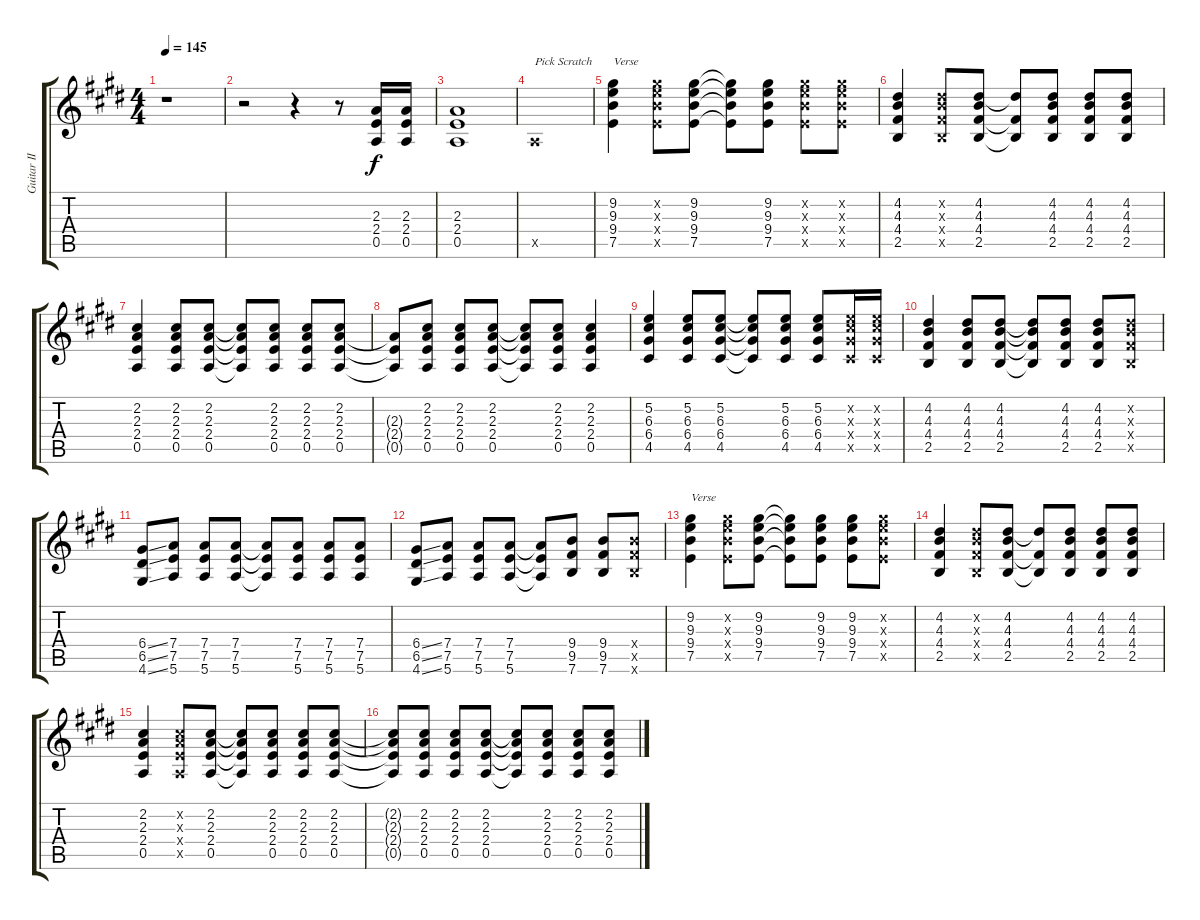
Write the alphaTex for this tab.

\track ("Guitar II" "Guitar II") {instrument overdrivenguitar}
\staff {score tabs}
\tuning (E4 B3 G3 D3 A2 E2) {hide}
\ts (4 4)
\tempo 145
\clef g2
\ks e
r.1{dy f} |
r.2 r.4 r.8 (2.3 2.4 0.5).16 (2.3 2.4 0.5).16 |
(2.3 2.4 0.5).1 |
0.5{x}.1{txt "Pick Scratch"} |
(9.2 9.3 9.4 7.5).4{txt "Verse"} (9.2{x} 9.3{x} 9.4{x} 7.5{x}).8 (9.2 9.3 9.4 7.5).8 (9.2{t} 9.3{t} 9.4{t} 7.5{t}).8 (9.2 9.3 9.4 7.5).8 (9.2{x} 9.3{x} 9.4{x} 7.5{x}).8 (9.2{x} 9.3{x} 9.4{x} 7.5{x}).8 |
(4.2 4.3 4.4 2.5).4 (4.2{x} 4.3{x} 4.4{x} 2.5{x}).8 (4.2 4.3 4.4 2.5).8 (4.2{t} 4.4{t} 2.5{t}).8 (4.2 4.3 4.4 2.5).8 (4.2 4.3 4.4 2.5).8 (4.2 4.3 4.4 2.5).8 |
(2.2 2.3 2.4 0.5).4 (2.2 2.3 2.4 0.5).8 (2.2 2.3 2.4 0.5).8 (2.2{t} 2.3{t} 2.4{t} 0.5{t}).8 (2.2 2.3 2.4 0.5).8 (2.2 2.3 2.4 0.5).8 (2.2 2.3 2.4 0.5).8 |
(2.3{t} 2.4{t} 0.5{t}).8 (2.2 2.3 2.4 0.5).8 (2.2 2.3 2.4 0.5).8 (2.2 2.3 2.4 0.5).8 (2.2{t} 2.3{t} 2.4{t} 0.5{t}).8 (2.2 2.3 2.4 0.5).8 (2.2 2.3 2.4 0.5).4 |
(5.2 6.3 6.4 4.5).4 (5.2 6.3 6.4 4.5).8 (5.2 6.3 6.4 4.5).8 (5.2{t} 6.3{t} 6.4{t} 4.5{t}).8 (5.2 6.3 6.4 4.5).8 (5.2 6.3 6.4 4.5).8 (5.2{x} 6.3{x} 6.4{x} 4.5{x}).16 (5.2{x} 6.3{x} 6.4{x} 4.5{x}).16 |
(4.2 4.3 4.4 2.5).4 (4.2 4.3 4.4 2.5).8 (4.2 4.3 4.4 2.5).8 (4.2{t} 4.3{t} 4.4{t} 2.5{t}).8 (4.2 4.3 4.4 2.5).8 (4.2 4.3 4.4 2.5).8 (4.2{x} 4.3{x} 4.4{x} 2.5{x}).8 |
(6.4{ss} 6.5{ss} 4.6{ss}).8 (7.4 7.5 5.6).8 (7.4 7.5 5.6).8 (7.4 7.5 5.6).8 (7.4{t} 7.5{t} 5.6{t}).8 (7.4 7.5 5.6).8 (7.4 7.5 5.6).8 (7.4 7.5 5.6).8 |
(6.4{ss} 6.5{ss} 4.6{ss}).8 (7.4 7.5 5.6).8 (7.4 7.5 5.6).8 (7.4 7.5 5.6).8 (7.4{t} 7.5{t} 5.6{t}).8 (9.4 9.5 7.6).8 (9.4 9.5 7.6).8 (9.4{x} 9.5{x} 7.6{x}).8 |
(9.2 9.3 9.4 7.5).4{txt "Verse"} (9.2{x} 9.3{x} 9.4{x} 7.5{x}).8 (9.2 9.3 9.4 7.5).8 (9.2{t} 9.3{t} 9.4{t} 7.5{t}).8 (9.2 9.3 9.4 7.5).8 (9.2 9.3 9.4 7.5).8 (9.2{x} 9.3{x} 9.4{x} 7.5{x}).8 |
(4.2 4.3 4.4 2.5).4 (4.2{x} 4.3{x} 4.4{x} 2.5{x}).8 (4.2 4.3 4.4 2.5).8 (4.2{t} 4.4{t} 2.5{t}).8 (4.2 4.3 4.4 2.5).8 (4.2 4.3 4.4 2.5).8 (4.2 4.3 4.4 2.5).8 |
(2.2 2.3 2.4 0.5).4 (2.2{x} 2.3{x} 2.4{x} 0.5{x}).8 (2.2 2.3 2.4 0.5).8 (2.2{t} 2.3{t} 2.4{t} 0.5{t}).8 (2.2 2.3 2.4 0.5).8 (2.2 2.3 2.4 0.5).8 (2.2 2.3 2.4 0.5).8 |
(2.2{t} 2.3{t} 2.4{t} 0.5{t}).8 (2.2 2.3 2.4 0.5).8 (2.2 2.3 2.4 0.5).8 (2.2 2.3 2.4 0.5).8 (2.2{t} 2.3{t} 2.4{t} 0.5{t}).8 (2.2 2.3 2.4 0.5).8 (2.2 2.3 2.4 0.5).8 (2.2 2.3 2.4 0.5).8
